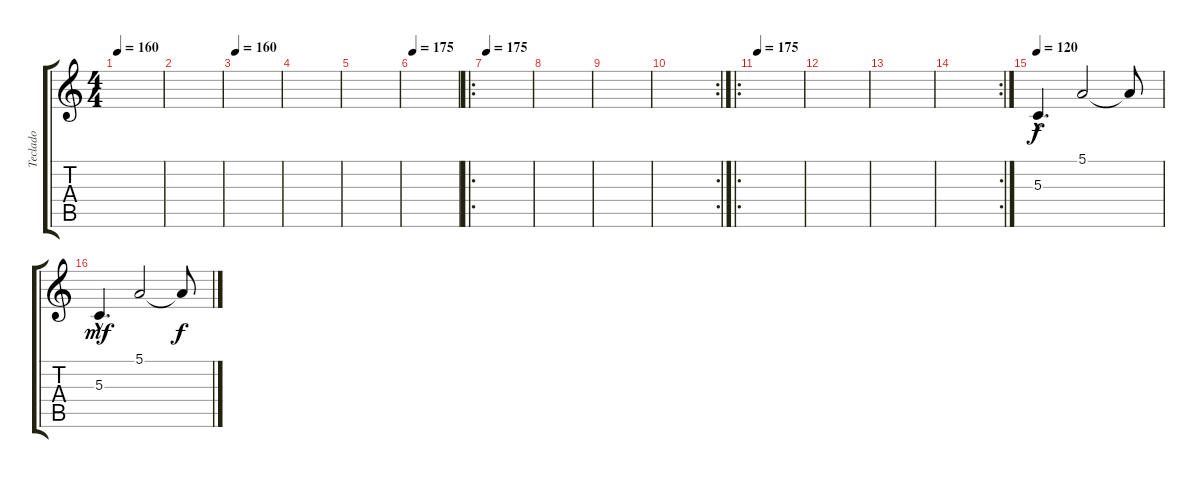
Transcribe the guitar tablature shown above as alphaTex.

\track ("Teclado" "Teclado") {instrument brightacousticpiano}
\staff {score tabs}
\tuning (E4 B3 G3 D3 A2 E2) {hide}
\ts (4 4)
\tempo 160
\clef g2
\ks c
|
|
\tempo 160
|
|
|
\tempo 175
|
\ro
\tempo 175
|
|
|
\rc 2
|
\ro
\tempo 175
|
|
|
\rc 2
|
\tempo 120
5.3{hac}.4{d} 5.1.2 5.1{t}.8{dy f} |
5.3{hac}.4{d dy mf} 5.1.2 5.1{t}.8{dy f}
